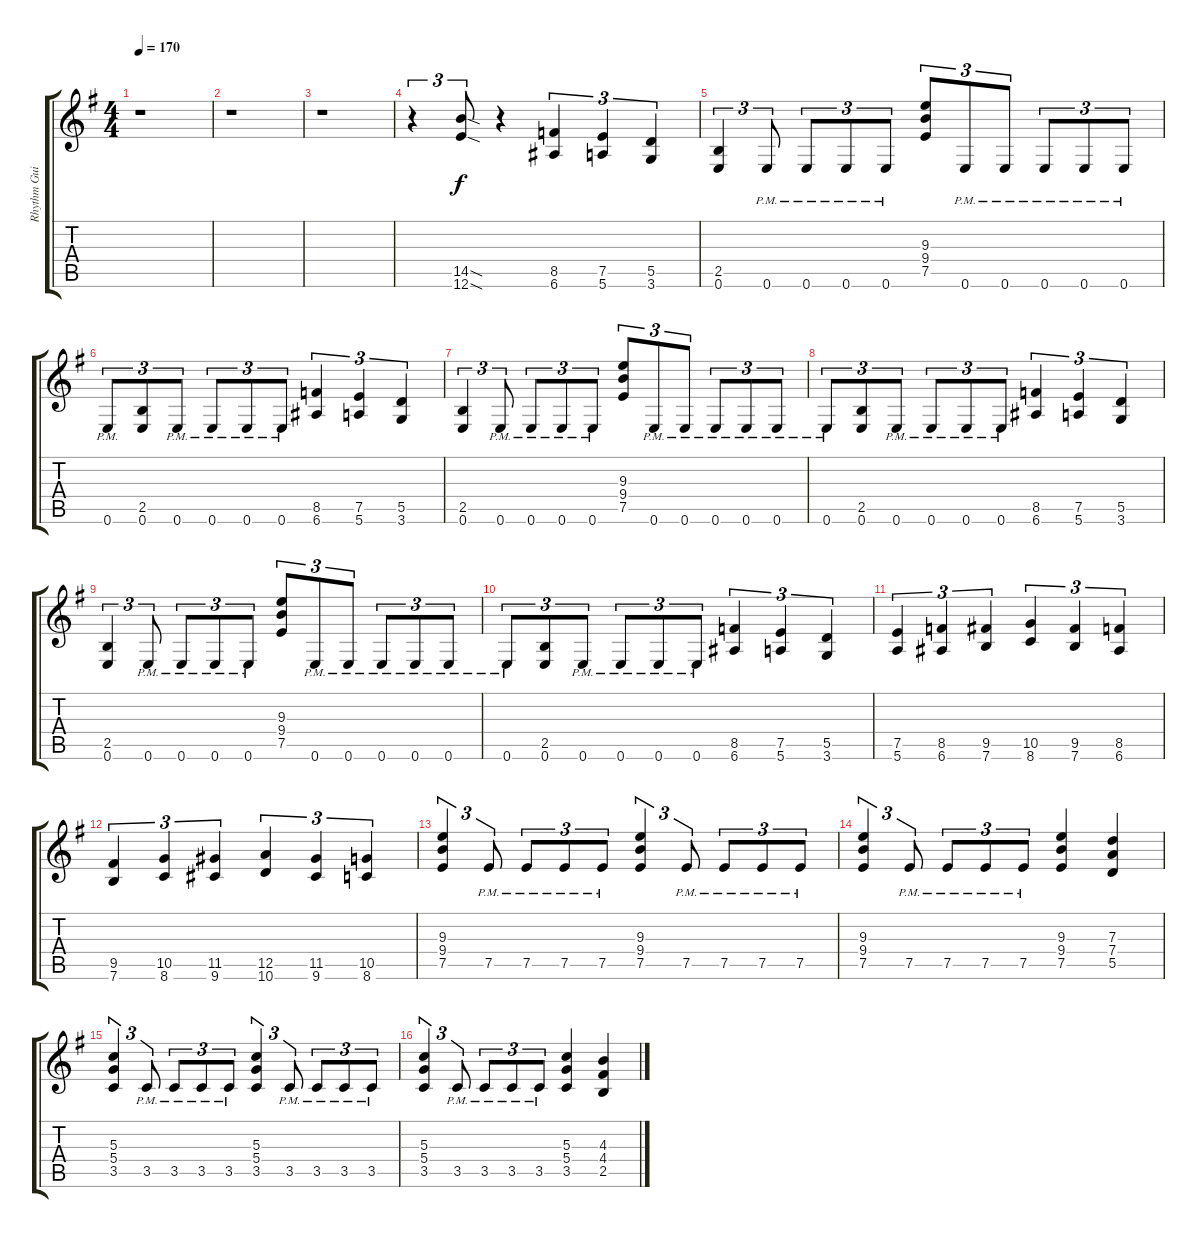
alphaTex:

\track ("Rhythm Guitar" "Rhythm Gui") {instrument overdrivenguitar}
\staff {score tabs}
\tuning (E4 B3 G3 D3 A2 E2) {hide}
\ts (4 4)
\tempo 170
\clef g2
\ks eminor
r.1{dy f instrument overdrivenguitar} |
r.1 |
r.1 |
r.4{tu (3 2)} (14.5{sod} 12.6{sod}).8{tu (3 2)} r.4 (8.5 6.6).4{tu (3 2)} (7.5 5.6).4{tu (3 2)} (5.5 3.6).4{tu (3 2)} |
(2.5 0.6).4{tu (3 2)} 0.6{pm}.8{tu (3 2)} 0.6{pm}.8{tu (3 2)} 0.6{pm}.8{tu (3 2)} 0.6{pm}.8{tu (3 2)} (9.3 9.4 7.5).8{tu (3 2)} 0.6{pm}.8{tu (3 2)} 0.6{pm}.8{tu (3 2)} 0.6{pm}.8{tu (3 2)} 0.6{pm}.8{tu (3 2)} 0.6{pm}.8{tu (3 2)} |
0.6{pm}.8{tu (3 2)} (2.5 0.6).8{tu (3 2)} 0.6{pm}.8{tu (3 2)} 0.6{pm}.8{tu (3 2)} 0.6{pm}.8{tu (3 2)} 0.6{pm}.8{tu (3 2)} (8.5 6.6).4{tu (3 2)} (7.5 5.6).4{tu (3 2)} (5.5 3.6).4{tu (3 2)} |
(2.5 0.6).4{tu (3 2)} 0.6{pm}.8{tu (3 2)} 0.6{pm}.8{tu (3 2)} 0.6{pm}.8{tu (3 2)} 0.6{pm}.8{tu (3 2)} (9.3 9.4 7.5).8{tu (3 2)} 0.6{pm}.8{tu (3 2)} 0.6{pm}.8{tu (3 2)} 0.6{pm}.8{tu (3 2)} 0.6{pm}.8{tu (3 2)} 0.6{pm}.8{tu (3 2)} |
0.6{pm}.8{tu (3 2)} (2.5 0.6).8{tu (3 2)} 0.6{pm}.8{tu (3 2)} 0.6{pm}.8{tu (3 2)} 0.6{pm}.8{tu (3 2)} 0.6{pm}.8{tu (3 2)} (8.5 6.6).4{tu (3 2)} (7.5 5.6).4{tu (3 2)} (5.5 3.6).4{tu (3 2)} |
(2.5 0.6).4{tu (3 2)} 0.6{pm}.8{tu (3 2)} 0.6{pm}.8{tu (3 2)} 0.6{pm}.8{tu (3 2)} 0.6{pm}.8{tu (3 2)} (9.3 9.4 7.5).8{tu (3 2)} 0.6{pm}.8{tu (3 2)} 0.6{pm}.8{tu (3 2)} 0.6{pm}.8{tu (3 2)} 0.6{pm}.8{tu (3 2)} 0.6{pm}.8{tu (3 2)} |
0.6{pm}.8{tu (3 2)} (2.5 0.6).8{tu (3 2)} 0.6{pm}.8{tu (3 2)} 0.6{pm}.8{tu (3 2)} 0.6{pm}.8{tu (3 2)} 0.6{pm}.8{tu (3 2)} (8.5 6.6).4{tu (3 2)} (7.5 5.6).4{tu (3 2)} (5.5 3.6).4{tu (3 2)} |
(7.5 5.6).4{tu (3 2)} (8.5 6.6).4{tu (3 2)} (9.5 7.6).4{tu (3 2)} (10.5 8.6).4{tu (3 2)} (9.5 7.6).4{tu (3 2)} (8.5 6.6).4{tu (3 2)} |
(9.5 7.6).4{tu (3 2)} (10.5 8.6).4{tu (3 2)} (11.5 9.6).4{tu (3 2)} (12.5 10.6).4{tu (3 2)} (11.5 9.6).4{tu (3 2)} (10.5 8.6).4{tu (3 2)} |
(9.3 9.4 7.5).4{tu (3 2)} 7.5{pm}.8{tu (3 2)} 7.5{pm}.8{tu (3 2)} 7.5{pm}.8{tu (3 2)} 7.5{pm}.8{tu (3 2)} (9.3 9.4 7.5).4{tu (3 2)} 7.5{pm}.8{tu (3 2)} 7.5{pm}.8{tu (3 2)} 7.5{pm}.8{tu (3 2)} 7.5{pm}.8{tu (3 2)} |
(9.3 9.4 7.5).4{tu (3 2)} 7.5{pm}.8{tu (3 2)} 7.5{pm}.8{tu (3 2)} 7.5{pm}.8{tu (3 2)} 7.5{pm}.8{tu (3 2)} (9.3 9.4 7.5).4 (7.3 7.4 5.5).4 |
(5.3 5.4 3.5).4{tu (3 2)} 3.5{pm}.8{tu (3 2)} 3.5{pm}.8{tu (3 2)} 3.5{pm}.8{tu (3 2)} 3.5{pm}.8{tu (3 2)} (5.3 5.4 3.5).4{tu (3 2)} 3.5{pm}.8{tu (3 2)} 3.5{pm}.8{tu (3 2)} 3.5{pm}.8{tu (3 2)} 3.5{pm}.8{tu (3 2)} |
(5.3 5.4 3.5).4{tu (3 2)} 3.5{pm}.8{tu (3 2)} 3.5{pm}.8{tu (3 2)} 3.5{pm}.8{tu (3 2)} 3.5{pm}.8{tu (3 2)} (5.3 5.4 3.5).4 (4.3 4.4 2.5).4
